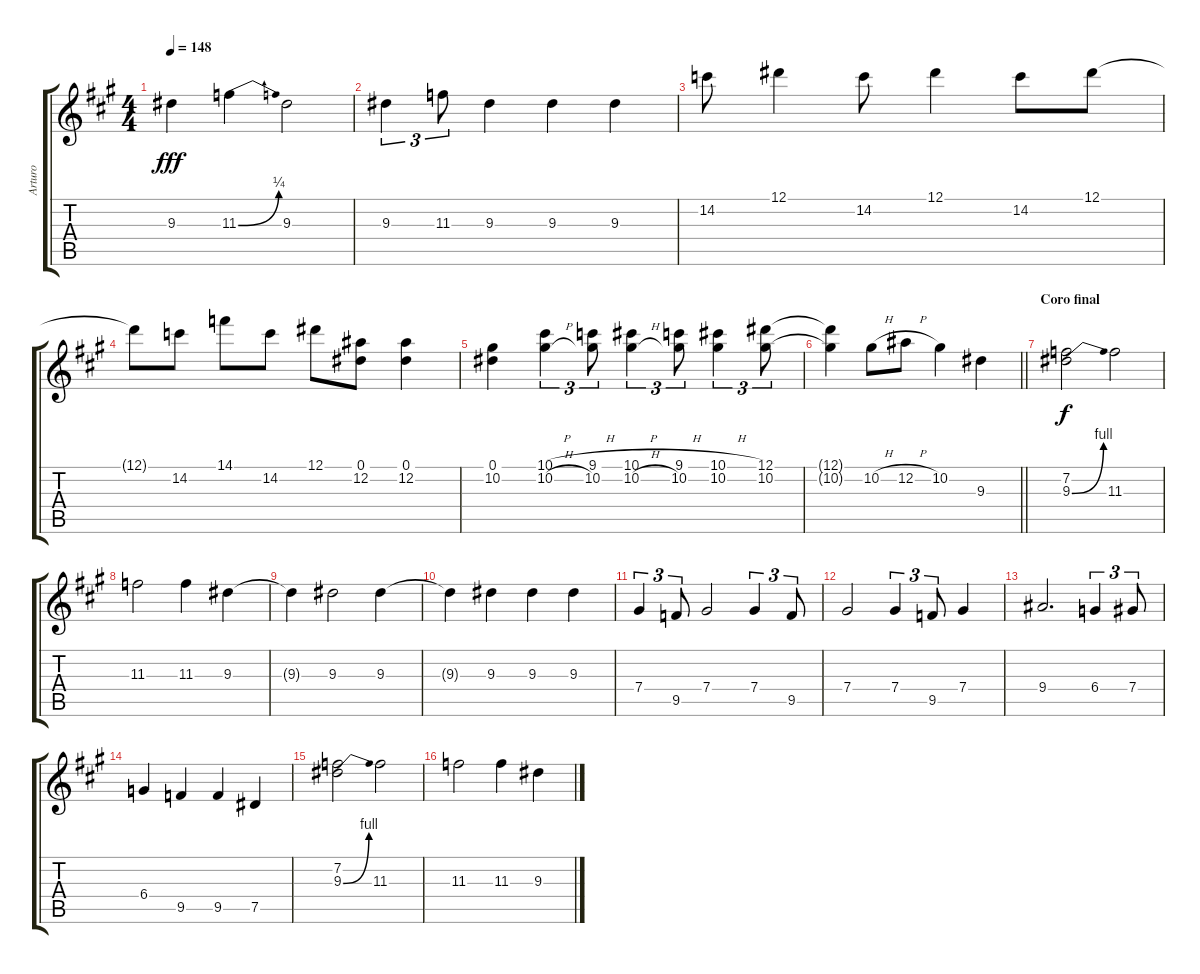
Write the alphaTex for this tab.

\track ("Arturo" "Arturo") {instrument overdrivenguitar}
\staff {score tabs}
\tuning (Eb4 Bb3 Gb3 Db3 Ab2 Eb2) {hide}
\ts (4 4)
\tempo 148
\clef g2
\ks a
9.3.4{dy fff} 11.3{be (bend 0 0 60 1)}.4 9.3.2 |
9.3.4{tu (3 2)} 11.3.8{tu (3 2)} 9.3.4 9.3.4 9.3.4 |
14.2.8 12.1.4 14.2.8 12.1.4 14.2.8 12.1.8 |
12.1{t}.8 14.2.8 14.1.8 14.2.8 12.1.8 (0.1 12.2).8 (0.1 12.2).4 |
(0.1 10.2).4 (10.1{h} 10.2{h}).4{tu (3 2)} (9.1{h} 10.2).8{tu (3 2)} (10.1{h} 10.2{h}).4{tu (3 2)} (9.1{h} 10.2).8{tu (3 2)} (10.1{h} 10.2).4{tu (3 2)} (12.1 10.2).8{tu (3 2)} |
\barLineRight lightlight
(12.1{t} 10.2{t}).4 10.2{h}.8 12.2{h}.8 10.2.4 9.3.4 |
\section ("" "Coro final")
(7.2 9.3{be (bend 0 0 60 4)}).2{dy f volume 16 balance 13} 11.3.2 |
11.3.2 11.3.4 9.3.4 |
9.3{t}.4 9.3.2 9.3.4 |
9.3{t}.4 9.3.4 9.3.4 9.3.4 |
7.4.4{tu (3 2)} 9.5.8{tu (3 2)} 7.4.2 7.4.4{tu (3 2)} 9.5.8{tu (3 2)} |
7.4.2 7.4.4{tu (3 2)} 9.5.8{tu (3 2)} 7.4.4 |
9.4.2{d} 6.4.4{tu (3 2)} 7.4.8{tu (3 2)} |
6.4.4 9.5.4 9.5.4 7.5.4 |
(7.2 9.3{be (bend 0 0 60 4)}).2 11.3.2 |
11.3.2 11.3.4 9.3.4
